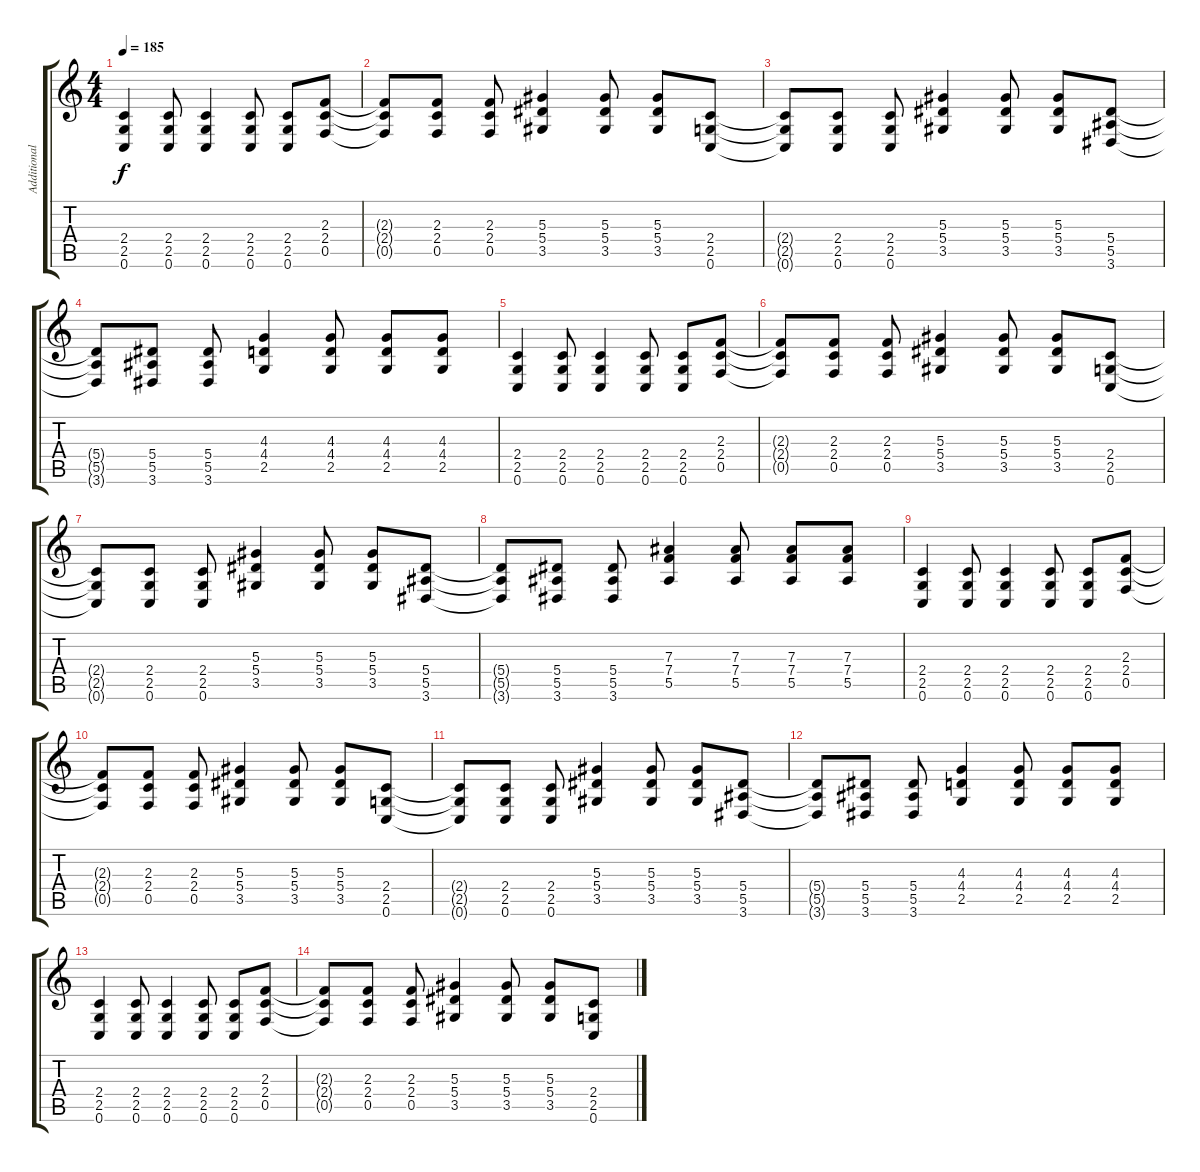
\track ("Additional Guitar" "Additional") {instrument distortionguitar}
\staff {score tabs}
\tuning (C4 G3 Eb3 Bb2 F2 C2) {hide}
\ts (4 4)
\tempo 185
\clef g2
\ks c
(2.4 2.5 0.6).4{dy f volume 8} (2.4 2.5 0.6).8 (2.4 2.5 0.6).4 (2.4 2.5 0.6).8 (2.4 2.5 0.6).8 (2.3 2.4 0.5).8 |
(2.3{t} 2.4{t} 0.5{t}).8 (2.3 2.4 0.5).8 (2.3 2.4 0.5).8 (5.3 5.4 3.5).4 (5.3 5.4 3.5).8 (5.3 5.4 3.5).8 (2.4 2.5 0.6).8 |
(2.4{t} 2.5{t} 0.6{t}).8 (2.4 2.5 0.6).8 (2.4 2.5 0.6).8 (5.3 5.4 3.5).4 (5.3 5.4 3.5).8 (5.3 5.4 3.5).8 (5.4 5.5 3.6).8 |
(5.4{t} 5.5{t} 3.6{t}).8 (5.4 5.5 3.6).8 (5.4 5.5 3.6).8 (4.3 4.4 2.5).4 (4.3 4.4 2.5).8 (4.3 4.4 2.5).8 (4.3 4.4 2.5).8 |
(2.4 2.5 0.6).4{volume 6} (2.4 2.5 0.6).8 (2.4 2.5 0.6).4 (2.4 2.5 0.6).8 (2.4 2.5 0.6).8 (2.3 2.4 0.5).8 |
(2.3{t} 2.4{t} 0.5{t}).8 (2.3 2.4 0.5).8 (2.3 2.4 0.5).8 (5.3 5.4 3.5).4 (5.3 5.4 3.5).8 (5.3 5.4 3.5).8 (2.4 2.5 0.6).8 |
(2.4{t} 2.5{t} 0.6{t}).8 (2.4 2.5 0.6).8 (2.4 2.5 0.6).8 (5.3 5.4 3.5).4 (5.3 5.4 3.5).8 (5.3 5.4 3.5).8 (5.4 5.5 3.6).8 |
(5.4{t} 5.5{t} 3.6{t}).8 (5.4 5.5 3.6).8 (5.4 5.5 3.6).8 (7.3 7.4 5.5).4 (7.3 7.4 5.5).8 (7.3 7.4 5.5).8 (7.3 7.4 5.5).8 |
(2.4 2.5 0.6).4{volume 4} (2.4 2.5 0.6).8 (2.4 2.5 0.6).4 (2.4 2.5 0.6).8 (2.4 2.5 0.6).8 (2.3 2.4 0.5).8 |
(2.3{t} 2.4{t} 0.5{t}).8 (2.3 2.4 0.5).8 (2.3 2.4 0.5).8 (5.3 5.4 3.5).4 (5.3 5.4 3.5).8 (5.3 5.4 3.5).8 (2.4 2.5 0.6).8 |
(2.4{t} 2.5{t} 0.6{t}).8 (2.4 2.5 0.6).8 (2.4 2.5 0.6).8 (5.3 5.4 3.5).4 (5.3 5.4 3.5).8 (5.3 5.4 3.5).8 (5.4 5.5 3.6).8 |
(5.4{t} 5.5{t} 3.6{t}).8 (5.4 5.5 3.6).8 (5.4 5.5 3.6).8 (4.3 4.4 2.5).4 (4.3 4.4 2.5).8 (4.3 4.4 2.5).8 (4.3 4.4 2.5).8 |
(2.4 2.5 0.6).4{volume 0} (2.4 2.5 0.6).8 (2.4 2.5 0.6).4 (2.4 2.5 0.6).8 (2.4 2.5 0.6).8 (2.3 2.4 0.5).8 |
(2.3{t} 2.4{t} 0.5{t}).8 (2.3 2.4 0.5).8 (2.3 2.4 0.5).8 (5.3 5.4 3.5).4 (5.3 5.4 3.5).8 (5.3 5.4 3.5).8 (2.4 2.5 0.6).8
